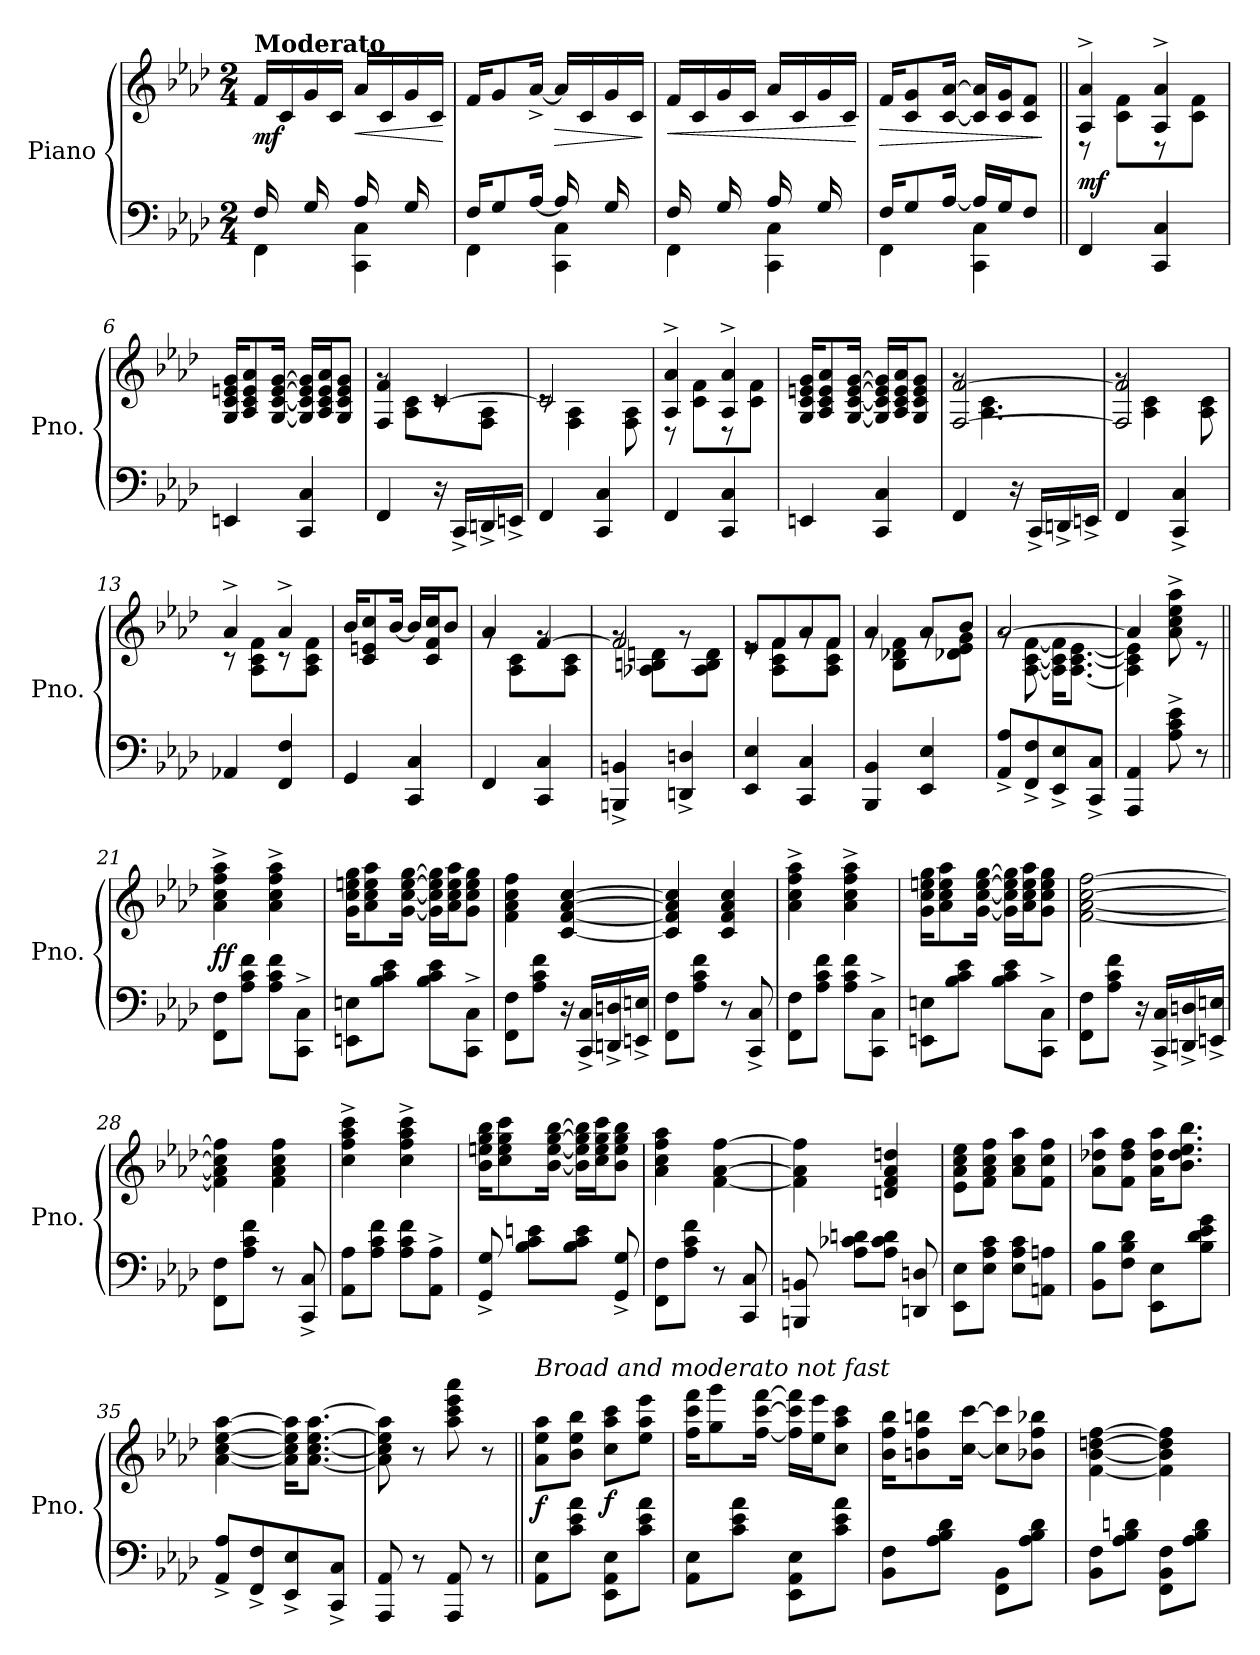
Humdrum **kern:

**kern	**kern	**dynam
*part1	*part1	*part1
*staff2	*staff1	*staff1/2
*I"Piano	*	*
*I'Pno.	*	*
*clefF4	*clefG2	*
*k[b-e-a-d-]	*k[b-e-a-d-]	*
*M2/4	*M2/4	*
=1	=1	=1
*^	*	*
!	!	!LO:TX:a:B:t=Moderato	!
!	!	!	!LO:DY:b
4FF\	16F/	16f/LL	mf
.	16ryy	16c/	.
.	16G/	16g/	.
.	16ryy	16c/JJ	.
!	!	!	!LO:HP:b
4CC\ 4C\	16A-/	16a-/LL	<
.	16ryy	16c/	.
.	16G/	16g/	.
.	16ryy	16c/JJ	.
*v	*v	*	*
.	.	[
=2	=2	=2
*^	*	*
4FF\	16F/KL	16f/KL	.
.	8G/	8g/	.
.	[16A-/Jk	[16a-^/Jk	.
!	!	!	!LO:HP:b
4CC\ 4C\	16A-/]	16a-/LL]	>
.	16ryy	16c/	.
.	16G/	16g/	.
.	16ryy	16c/JJ	.
*v	*v	*	*
.	.	]
=3	=3	=3
*^	*	*
!	!	!	!LO:HP:b
4FF\	16F/	16f/LL	<
.	16ryy	16c/	.
.	16G/	16g/	.
.	16ryy	16c/JJ	.
4CC\ 4C\	16A-/	16a-/LL	.
.	16ryy	16c/	.
.	16G/	16g/	.
.	16ryy	16c/JJ	.
*v	*v	*	*
.	.	[
=4	=4	=4
*^	*	*
!	!	!	!LO:HP:b
4FF\	16F/KL	16f/KL	>
.	8G/	8c/ 8g/	.
.	[16A-/Jk	[16c/ [16a-/Jk	.
4CC\ 4C\	16A-/LL]	16c/] 16a-/]LL	.
.	16G/J	16c/ 16g/J	.
.	8F/J	8c/ 8f/J	.
*v	*v	*	*
.	.	]
!!LO:LB:g=z
=5||	=5||	=5||
*	*^	*
!	!	!	!LO:DY:b
4FF/	4A-/^ 4a-/^	8r	mf
.	.	8c\ 8f\L	.
4CC/ 4C/	4A-/^ 4a-/^	8r	.
.	.	8c\ 8f\J	.
*	*v	*v	*
=6	=6	=6
4EEn/	16G/ 16c/ 16en/ 16g/KL	.
.	8A-/ 8c/ 8e/ 8a-/	.
.	[16G/ [16c/ [16e/ [16g/Jk	.
4CC/ 4C/	16G/] 16c/] 16e/] 16g/]LL	.
.	16A-/ 16c/ 16e/ 16a-/J	.
.	8G/ 8c/ 8e/ 8g/J	.
=7	=7	=7
*	*^	*
4FF/	4F/ 4f/	8rg	.
.	.	8A-\ 8c\L	.
16r	[4c/	8rc	.
16CC^/LL	.	.	.
16DDn^/	.	8F\ 8A-\J	.
16EEn^/JJ	.	.	.
=8	=8	=8	=8
4FF/	2c/]	8rc	.
.	.	4F\ 4A-\	.
4CC/ 4C/	.	.	.
.	.	8F\ 8A-\	.
=9	=9	=9	=9
4FF/	4A-/^ 4a-/^	8r	.
.	.	8c\ 8f\L	.
4CC/ 4C/	4A-/^ 4a-/^	8r	.
.	.	8c\ 8f\J	.
*	*v	*v	*
=10	=10	=10
4EEn/	16G/ 16c/ 16en/ 16g/KL	.
.	8A-/ 8c/ 8e/ 8a-/	.
.	[16G/ [16c/ [16e/ [16g/Jk	.
4CC/ 4C/	16G/] 16c/] 16e/] 16g/]LL	.
.	16A-/ 16c/ 16e/ 16a-/J	.
.	8G/ 8c/ 8e/ 8g/J	.
!!LO:LB:g=z
=11	=11	=11
*	*^	*
4FF/	[2F/ [2f/	8rg	.
.	.	4.A-\ 4.c\	.
16r	.	.	.
16CC^/LL	.	.	.
16DDn^/	.	.	.
16EEn^/JJ	.	.	.
=12	=12	=12	=12
4FF/	2F/] 2f/]	8rg	.
.	.	4A-\ 4c\	.
4CC/^ 4C/^	.	.	.
.	.	8A-\ 8c\	.
=13	=13	=13	=13
4AA-X/	4a-^/	8r	.
.	.	8A-\ 8c\ 8f\L	.
4FF/ 4F/	4a-^/	8r	.
.	.	8A-\ 8c\ 8f\J	.
*	*v	*v	*
=14	=14	=14
4GG/	16b-/KL	.
.	8c/ 8en/ 8cc/	.
.	[16b-/Jk	.
4CC/ 4C/	16b-/LL]	.
.	16c/ 16f/ 16cc/J	.
.	8b-/J	.
=15	=15	=15
*	*^	*
4FF/	4a-/	8rg	.
.	.	8A-\ 8c\L	.
4CC/ 4C/	[4f/	8rg	.
.	.	8A-\ 8c\J	.
=16	=16	=16	=16
4BBBn/^ 4BBn/^	2f/]	8rg	.
.	.	8A-X\ 8Bn\ 8dn\L	.
4DDn/^ 4Dn/^	.	8rg	.
.	.	8A-\ 8B\ 8d\J	.
!!LO:LB:g=z	!!
=17	=17	=17	=17
4EE-/ 4E-/	8e-/L	8re	.
.	8f/	8A-\ 8c\ 8f\L	.
4CC/ 4C/	8a-/	8rg	.
.	8f/J	8A-\ 8c\ 8f\J	.
=18	=18	=18	=18
4BBB-/ 4BB-/	4a-/	8rg	.
.	.	8B-\ 8d-X\ 8f\L	.
4EE-/ 4E-/	8a-/L	8rg	.
.	8b-/J	8d-X\ 8e-\ 8g\J	.
=19	=19	=19	=19
8AA-/^ 8A-/^L	[2a-/	8rg	.
8FF/^ 8F/^	.	[8A-\ [8c\ [8f\	.
8EE-/^ 8E-/^	.	16A-\] 16c\] 16f\]KL	.
.	.	[8.A-\ [8.c\ [8.e-\J	.
8CC/^ 8C/^J	.	.	.
=20	=20	=20	=20
4AAA-/ 4AA-/	4a-/]	4A-\] 4c\] 4e-\]	.
8A-\^ 8c\^ 8e-\^	8a-\^ 8cc\^ 8ee-\^ 8aa-\^	4ryy	.
8r	8re	.	.
*	*v	*v	*
=21||	=21||	=21||
!	!	!LO:DY:b
8FF\ 8F\L	4a-\^ 4cc\^ 4ff\^ 4aa-\^	ff
8A-\ 8c\ 8f\J	.	.
8A-\ 8c\ 8f\L	4a-\^ 4cc\^ 4ff\^ 4aa-\^	.
8CC\^ 8C\^J	.	.
=22	=22	=22
8EEn\ 8En\L	16g\ 16cc\ 16een\ 16gg\KL	.
.	8a-\ 8cc\ 8ee\ 8aa-\	.
8B-\ 8c\ 8e-\J	.	.
.	[16g\ [16cc\ [16ee\ [16gg\Jk	.
8B-\ 8c\ 8e-\L	16g\] 16cc\] 16ee\] 16gg\]LL	.
.	16a-\ 16cc\ 16ee\ 16aa-\J	.
8CC\^ 8C\^J	8g\ 8cc\ 8ee\ 8gg\J	.
!!LO:PB:g=z
=23	=23	=23
8FF\ 8F\L	4f\ 4a-\ 4cc\ 4ff\	.
8A-\ 8c\ 8f\J	.	.
16r	[4c/ [4f/ [4a-/ [4cc/	.
16CC/^ 16C/^LL	.	.
16DDn/^ 16Dn/^	.	.
16EEn/^ 16En/^JJ	.	.
=24	=24	=24
8FF\ 8F\L	4c/] 4f/] 4a-/] 4cc/]	.
8A-\ 8c\ 8f\J	.	.
8r	4c/ 4f/ 4a-/ 4cc/	.
8CC/^ 8C/^	.	.
=25	=25	=25
8FF\ 8F\L	4a-\^ 4cc\^ 4ff\^ 4aa-\^	.
8A-\ 8c\ 8f\J	.	.
8A-\ 8c\ 8f\L	4a-\^ 4cc\^ 4ff\^ 4aa-\^	.
8CC\^ 8C\^J	.	.
=26	=26	=26
8EEn\ 8En\L	16g\ 16cc\ 16een\ 16gg\KL	.
.	8a-\ 8cc\ 8ee\ 8aa-\	.
8B-\ 8c\ 8e-\J	.	.
.	[16g\ [16cc\ [16ee\ [16gg\Jk	.
8B-\ 8c\ 8e-\L	16g\] 16cc\] 16ee\] 16gg\]LL	.
.	16a-\ 16cc\ 16ee\ 16aa-\J	.
8CC\^ 8C\^J	8g\ 8cc\ 8ee\ 8gg\J	.
=27	=27	=27
8FF\ 8F\L	[2f\ [2a-\ [2cc\ [2ff\	.
8A-\ 8c\ 8f\J	.	.
16r	.	.
16CC/^ 16C/^LL	.	.
16DDn/^ 16Dn/^	.	.
16EEn/^ 16En/^JJ	.	.
=28	=28	=28
8FF\ 8F\L	4f\] 4a-\] 4cc\] 4ff\]	.
8A-\ 8c\ 8f\J	.	.
8r	4f\ 4a-\ 4cc\ 4ff\	.
8CC/^ 8C/^	.	.
!!LO:PB:g=z
=29	=29	=29
8AA-\ 8A-\L	4cc\^ 4ff\^ 4aa-\^ 4ccc\^	.
8A-\ 8c\ 8f\J	.	.
8A-\ 8c\ 8f\L	4cc\^ 4ff\^ 4aa-\^ 4ccc\^	.
8AA-\^ 8A-\^J	.	.
=30	=30	=30
8GG/^ 8G/^	16b-\ 16een\ 16gg\ 16bb-\KL	.
.	8cc\ 8ee\ 8gg\ 8ccc\	.
8B-\ 8c\ 8en\L	.	.
.	[16b-\ [16ee\ [16gg\ [16bb-\Jk	.
8B-\ 8c\ 8e\J	16b-\] 16ee\] 16gg\] 16bb-\]LL	.
.	16cc\ 16ee\ 16gg\ 16ccc\J	.
8GG/^ 8G/^	8b-\ 8ee\ 8gg\ 8bb-\J	.
=31	=31	=31
8FF\ 8F\L	4a-\ 4cc\ 4ff\ 4aa-\	.
8A-\ 8c\ 8f\J	.	.
8r	[4f\ [4a-\ [4ff\	.
8CC/ 8C/	.	.
=32	=32	=32
8BBBn/ 8BBn/	4f\] 4a-\] 4ff\]	.
8A-\ 8c-X\ 8dn\L	.	.
8A-\ 8c-\ 8d\J	4dn/ 4f/ 4a-/ 4ddn/	.
8DDn/ 8Dn/	.	.
=33	=33	=33
8EE-\ 8E-\L	8e-\ 8a-\ 8cc\ 8ee-\L	.
8E-\ 8A-\ 8c\J	8f\ 8a-\ 8cc\ 8ff\J	.
8E-\ 8A-\ 8c\L	8a-\ 8cc\ 8aa-\L	.
8AAn\ 8An\J	8f\ 8cc\ 8ff\J	.
=34	=34	=34
8BB-\ 8B-\L	8a-\ 8dd-X\ 8aa-\L	.
8F\ 8B-\ 8d-\J	8f\ 8dd-\ 8ff\J	.
8EE-\ 8E-\L	16a-\ 16dd-\ 16aa-\KL	.
.	8.b-\ 8.dd-\ 8.ee-\ 8.bb-\J	.
8B-\ 8d-\ 8e-\ 8g\J	.	.
!!LO:LB:g=z
=35	=35	=35
8AA-/^ 8A-/^L	[4a-\ [4cc\ [4ee-\ [4aa-\	.
8FF/^ 8F/^	.	.
8EE-/^ 8E-/^	16a-\] 16cc\] 16ee-\] 16aa-\]KL	.
.	[8.a-\ [8.cc\ [8.ee-\ [8.aa-\J	.
8CC/^ 8C/^J	.	.
=36	=36	=36
8AAA-/ 8AA-/	8a-\] 8cc\] 8ee-\] 8aa-\]	.
8r	8r	.
8AAA-/ 8AA-/	8aa-\ 8ccc\ 8eee-\ 8aaa-\	.
8r	8r	.
=37||	=37||	=37||
!	!LO:TX:a:i:t=Broad and moderato not fast	!
!	!	!LO:DY:b
8AA-\ 8E-\L	8a-\ 8ee-\ 8aa-\L	f
8c\ 8e-\ 8a-\J	8b-\ 8ee-\ 8bb-\J	.
!	!	!LO:DY:b
8EE-\ 8AA-\ 8E-\L	8cc\ 8aa-\ 8ccc\L	f
8c\ 8e-\ 8a-\J	8ee-\ 8aa-\ 8eee-\J	.
=38	=38	=38
8AA-\ 8E-\L	16ff\ 16ccc\ 16fff\KL	.
.	8gg\ 8ggg\	.
8c\ 8e-\ 8a-\J	.	.
.	[16ff\ [16ccc\ [16fff\Jk	.
8EE-\ 8AA-\ 8E-\L	16ff\] 16ccc\] 16fff\]LL	.
.	16ee-\ 16eee-\J	.
8c\ 8e-\ 8a-\J	8cc\ 8aa-\ 8ccc\J	.
=39	=39	=39
8BB-\ 8F\L	16b-\ 16ff\ 16bb-\KL	.
.	8bn\ 8ff\ 8bbn\	.
8A-\ 8B-\ 8d-\J	.	.
.	[16cc\ [16ccc\Jk	.
8FF\ 8BB-\L	8cc\] 8ccc\]L	.
8A-\ 8B-\ 8d-\J	8b-X\ 8ff\ 8bb-X\J	.
=40	=40	=40
8BB-\ 8F\L	[4f\ [4b-\ [4ddn\ [4ff\	.
8A-\ 8B-\ 8dn\J	.	.
8FF\ 8BB-\ 8F\L	4f\] 4b-\] 4dd\] 4ff\]	.
8A-\ 8B-\ 8d\J	.	.
=	=	=
*-	*-	*-
